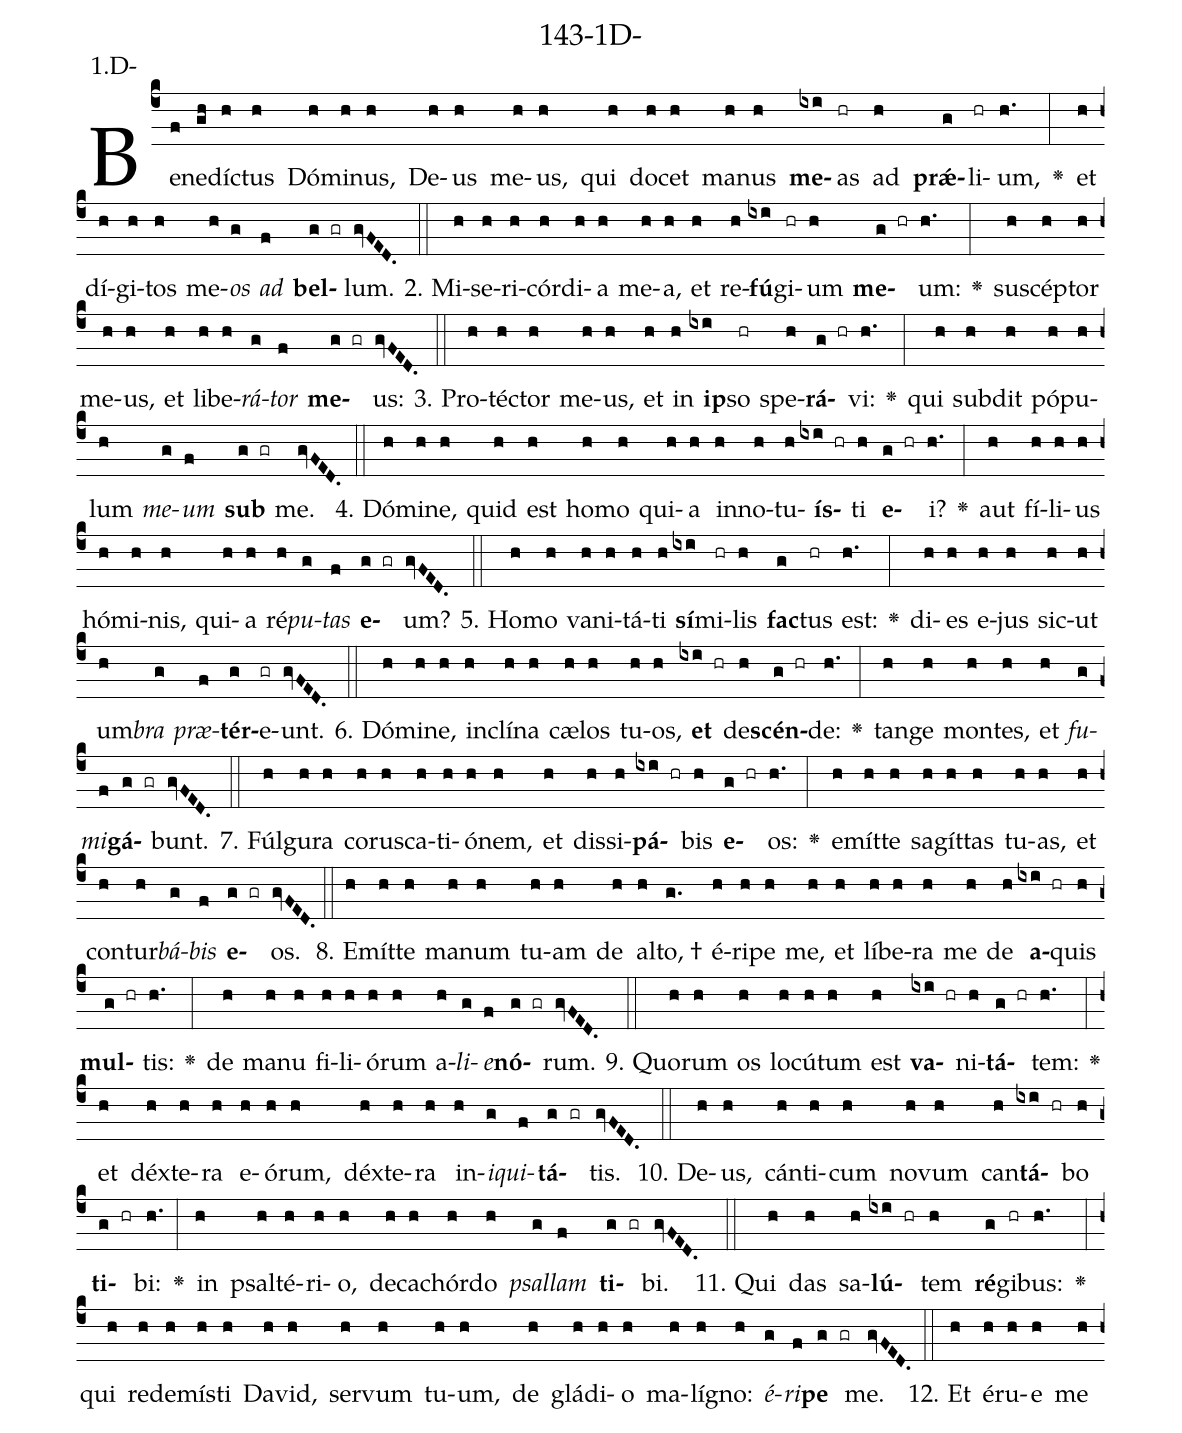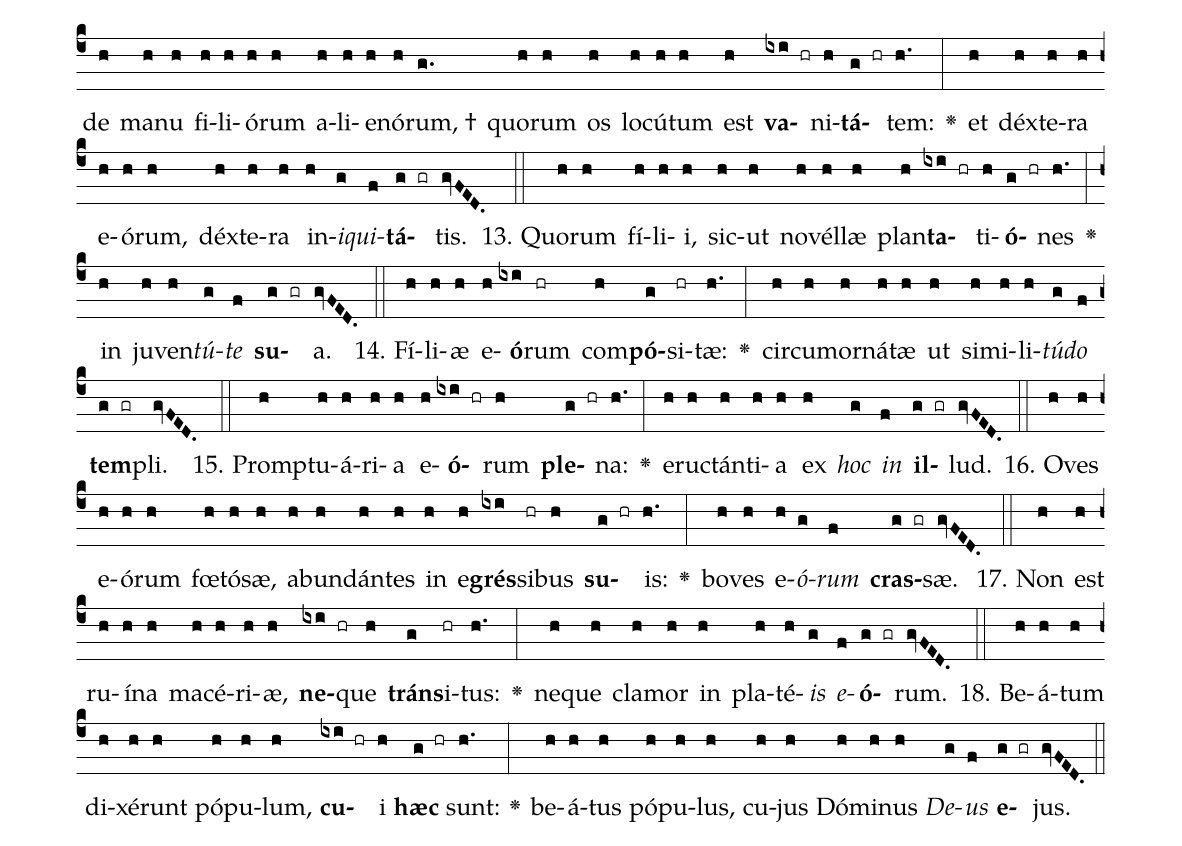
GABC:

name: 143-1D-;
annotation: 1.D-;
%%
(c4)Be(f)ne(gh)díc(h)tus(h) Dó(h)mi(h)nus,(h) De(h)us(h) me(h)us,(h) qui(h) do(h)cet(h) ma(h)nus(h) <b>me</b>(ixi)as(hr) ad(h) <b>prǽ</b>(g)li(hr)um,(h.) <v>\greheightstar</v>(:) et(h) dí(h)gi(h)tos(h) me(h)<i>os</i>(g) <i>ad</i>(f) <b>bel</b>(g gr)lum.(gvFED.) (::)
2. Mi(h)se(h)ri(h)cór(h)di(h)a(h) me(h)a,(h) et(h) re(h)<b>fú</b>(ixi)gi(hr)um(h) <b>me</b>(g hr)um:(h.) <v>\greheightstar</v>(:) su(h)scép(h)tor(h) me(h)us,(h) et(h) li(h)be(h)<i>rá</i>(g)<i>tor</i>(f) <b>me</b>(g gr)us:(gvFED.) (::)
3. Pro(h)téc(h)tor(h) me(h)us,(h) et(h) in(h) <b>ip</b>(ixi)so(hr) spe(h)<b>rá</b>(g hr)vi:(h.) <v>\greheightstar</v>(:) qui(h) sub(h)dit(h) pó(h)pu(h)lum(h) <i>me</i>(g)<i>um</i>(f) <b>sub</b>(g gr) me.(gvFED.) (::)
4. Dó(h)mi(h)ne,(h) quid(h) est(h) ho(h)mo(h) qui(h)a(h) in(h)no(h)tu(h)<b>ís</b>(ixi hr)ti(h) <b>e</b>(g hr)i?(h.) <v>\greheightstar</v>(:) aut(h) fí(h)li(h)us(h) hó(h)mi(h)nis,(h) qui(h)a(h) ré(h)<i>pu</i>(g)<i>tas</i>(f) <b>e</b>(g gr)um?(gvFED.) (::)
5. Ho(h)mo(h) va(h)ni(h)tá(h)ti(h) <b>sí</b>(ixi)mi(hr)lis(h) <b>fac</b>(g)tus(hr) est:(h.) <v>\greheightstar</v>(:) di(h)es(h) e(h)jus(h) sic(h)ut(h) um(h)<i>bra</i>(g) <i>præ</i>(f)<b>tér</b>(g)e(gr)unt.(gvFED.) (::)
6. Dó(h)mi(h)ne,(h) in(h)clí(h)na(h) cæ(h)los(h) tu(h)os,(h) <b>et</b>(ixi hr) de(h)<b>scén</b>(g hr)de:(h.) <v>\greheightstar</v>(:) tan(h)ge(h) mon(h)tes,(h) et(h) <i>fu</i>(g)<i>mi</i>(f)<b>gá</b>(g gr)bunt.(gvFED.) (::)
7. Fúl(h)gu(h)ra(h) co(h)rus(h)ca(h)ti(h)ó(h)nem,(h) et(h) dis(h)si(h)<b>pá</b>(ixi hr)bis(h) <b>e</b>(g hr)os:(h.) <v>\greheightstar</v>(:) e(h)mít(h)te(h) sa(h)gít(h)tas(h) tu(h)as,(h) et(h) con(h)tur(h)<i>bá</i>(g)<i>bis</i>(f) <b>e</b>(g gr)os.(gvFED.) (::)
8. E(h)mít(h)te(h) ma(h)num(h) tu(h)am(h) de(h) al(h)to, †(g.) é(h)ri(h)pe(h) me,(h) et(h) lí(h)be(h)ra(h) me(h) de(h) <b>a</b>(ixi hr)quis(h) <b>mul</b>(g hr)tis:(h.) <v>\greheightstar</v>(:) de(h) ma(h)nu(h) fi(h)li(h)ó(h)rum(h) a(h)<i>li</i>(g)<i>e</i>(f)<b>nó</b>(g gr)rum.(gvFED.) (::)
9. Quo(h)rum(h) os(h) lo(h)cú(h)tum(h) est(h) <b>va</b>(ixi hr)ni(h)<b>tá</b>(g hr)tem:(h.) <v>\greheightstar</v>(:) et(h) déx(h)te(h)ra(h) e(h)ó(h)rum,(h) déx(h)te(h)ra(h) in(h)<i>i</i>(g)<i>qui</i>(f)<b>tá</b>(g gr)tis.(gvFED.) (::)
10. De(h)us,(h) cán(h)ti(h)cum(h) no(h)vum(h) can(h)<b>tá</b>(ixi hr)bo(h) <b>ti</b>(g hr)bi:(h.) <v>\greheightstar</v>(:) in(h) psal(h)té(h)ri(h)o,(h) de(h)ca(h)chór(h)do(h) <i>psal</i>(g)<i>lam</i>(f) <b>ti</b>(g gr)bi.(gvFED.) (::)
11. Qui(h) das(h) sa(h)<b>lú</b>(ixi hr)tem(h) <b>ré</b>(g)gi(hr)bus:(h.) <v>\greheightstar</v>(:) qui(h) red(h)e(h)mís(h)ti(h) Da(h)vid,(h) ser(h)vum(h) tu(h)um,(h) de(h) glá(h)di(h)o(h) ma(h)lí(h)gno:(h) <i>é</i>(g)<i>ri</i>(f)<b>pe</b>(g gr) me.(gvFED.) (::)
12. Et(h) é(h)ru(h)e(h) me(h) de(h) ma(h)nu(h) fi(h)li(h)ó(h)rum(h) a(h)li(h)e(h)nó(h)rum, †(g.) quo(h)rum(h) os(h) lo(h)cú(h)tum(h) est(h) <b>va</b>(ixi hr)ni(h)<b>tá</b>(g hr)tem:(h.) <v>\greheightstar</v>(:) et(h) déx(h)te(h)ra(h) e(h)ó(h)rum,(h) déx(h)te(h)ra(h) in(h)<i>i</i>(g)<i>qui</i>(f)<b>tá</b>(g gr)tis.(gvFED.) (::)
13. Quo(h)rum(h) fí(h)li(h)i,(h) sic(h)ut(h) no(h)vél(h)læ(h) plan(h)<b>ta</b>(ixi hr)ti(h)<b>ó</b>(g hr)nes(h.) <v>\greheightstar</v>(:) in(h) ju(h)ven(h)<i>tú</i>(g)<i>te</i>(f) <b>su</b>(g gr)a.(gvFED.) (::)
14. Fí(h)li(h)æ(h) e(h)<b>ó</b>(ixi)rum(hr) com(h)<b>pó</b>(g)si(hr)tæ:(h.) <v>\greheightstar</v>(:) cir(h)cum(h)or(h)ná(h)tæ(h) ut(h) si(h)mi(h)li(h)<i>tú</i>(g)<i>do</i>(f) <b>tem</b>(g gr)pli.(gvFED.) (::)
15. Promp(h)tu(h)á(h)ri(h)a(h) e(h)<b>ó</b>(ixi hr)rum(h) <b>ple</b>(g hr)na:(h.) <v>\greheightstar</v>(:) e(h)ruc(h)tán(h)ti(h)a(h) ex(h) <i>hoc</i>(g) <i>in</i>(f) <b>il</b>(g gr)lud.(gvFED.) (::)
16. O(h)ves(h) e(h)ó(h)rum(h) fœ(h)tó(h)sæ,(h) ab(h)un(h)dán(h)tes(h) in(h) e(h)<b>grés</b>(ixi)si(hr)bus(h) <b>su</b>(g hr)is:(h.) <v>\greheightstar</v>(:) bo(h)ves(h) e(h)<i>ó</i>(g)<i>rum</i>(f) <b>cras</b>(g gr)sæ.(gvFED.) (::)
17. Non(h) est(h) ru(h)í(h)na(h) ma(h)cé(h)ri(h)æ,(h) <b>ne</b>(ixi hr)que(h) <b>tráns</b>(g)i(hr)tus:(h.) <v>\greheightstar</v>(:) ne(h)que(h) cla(h)mor(h) in(h) pla(h)té(h)<i>is</i>(g) <i>e</i>(f)<b>ó</b>(g gr)rum.(gvFED.) (::)
18. Be(h)á(h)tum(h) di(h)xé(h)runt(h) pó(h)pu(h)lum,(h) <b>cu</b>(ixi hr)i(h) <b>hæc</b>(g hr) sunt:(h.) <v>\greheightstar</v>(:) be(h)á(h)tus(h) pó(h)pu(h)lus,(h) cu(h)jus(h) Dó(h)mi(h)nus(h) <i>De</i>(g)<i>us</i>(f) <b>e</b>(g gr)jus.(gvFED.) (::)
